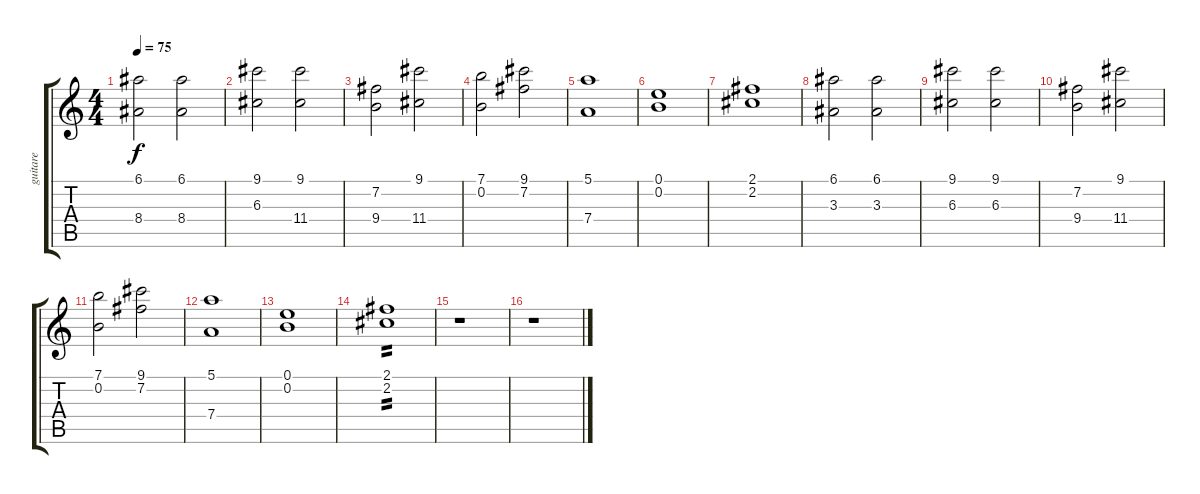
\track ("guitare" "guitare") {instrument acousticguitarsteel}
\staff {score tabs}
\tuning (E4 B3 G3 D3 A2 D2) {hide}
\ts (4 4)
\tempo 75
\clef g2
\ks c
(6.1 8.4).2{dy f instrument acousticguitarsteel} (6.1 8.4).2 |
(9.1 6.3).2 (9.1 11.4).2 |
(7.2 9.4).2 (9.1 11.4).2 |
(7.1 0.2).2 (9.1 7.2).2 |
(5.1 7.4).1 |
(0.1 0.2).1 |
(2.1 2.2).1 |
(6.1 3.3).2 (6.1 3.3).2 |
(9.1 6.3).2 (9.1 6.3).2 |
(7.2 9.4).2 (9.1 11.4).2 |
(7.1 0.2).2 (9.1 7.2).2 |
(5.1 7.4).1 |
(0.1 0.2).1 |
(2.1 2.2).1{tp 2} |
r.1 |
r.1
